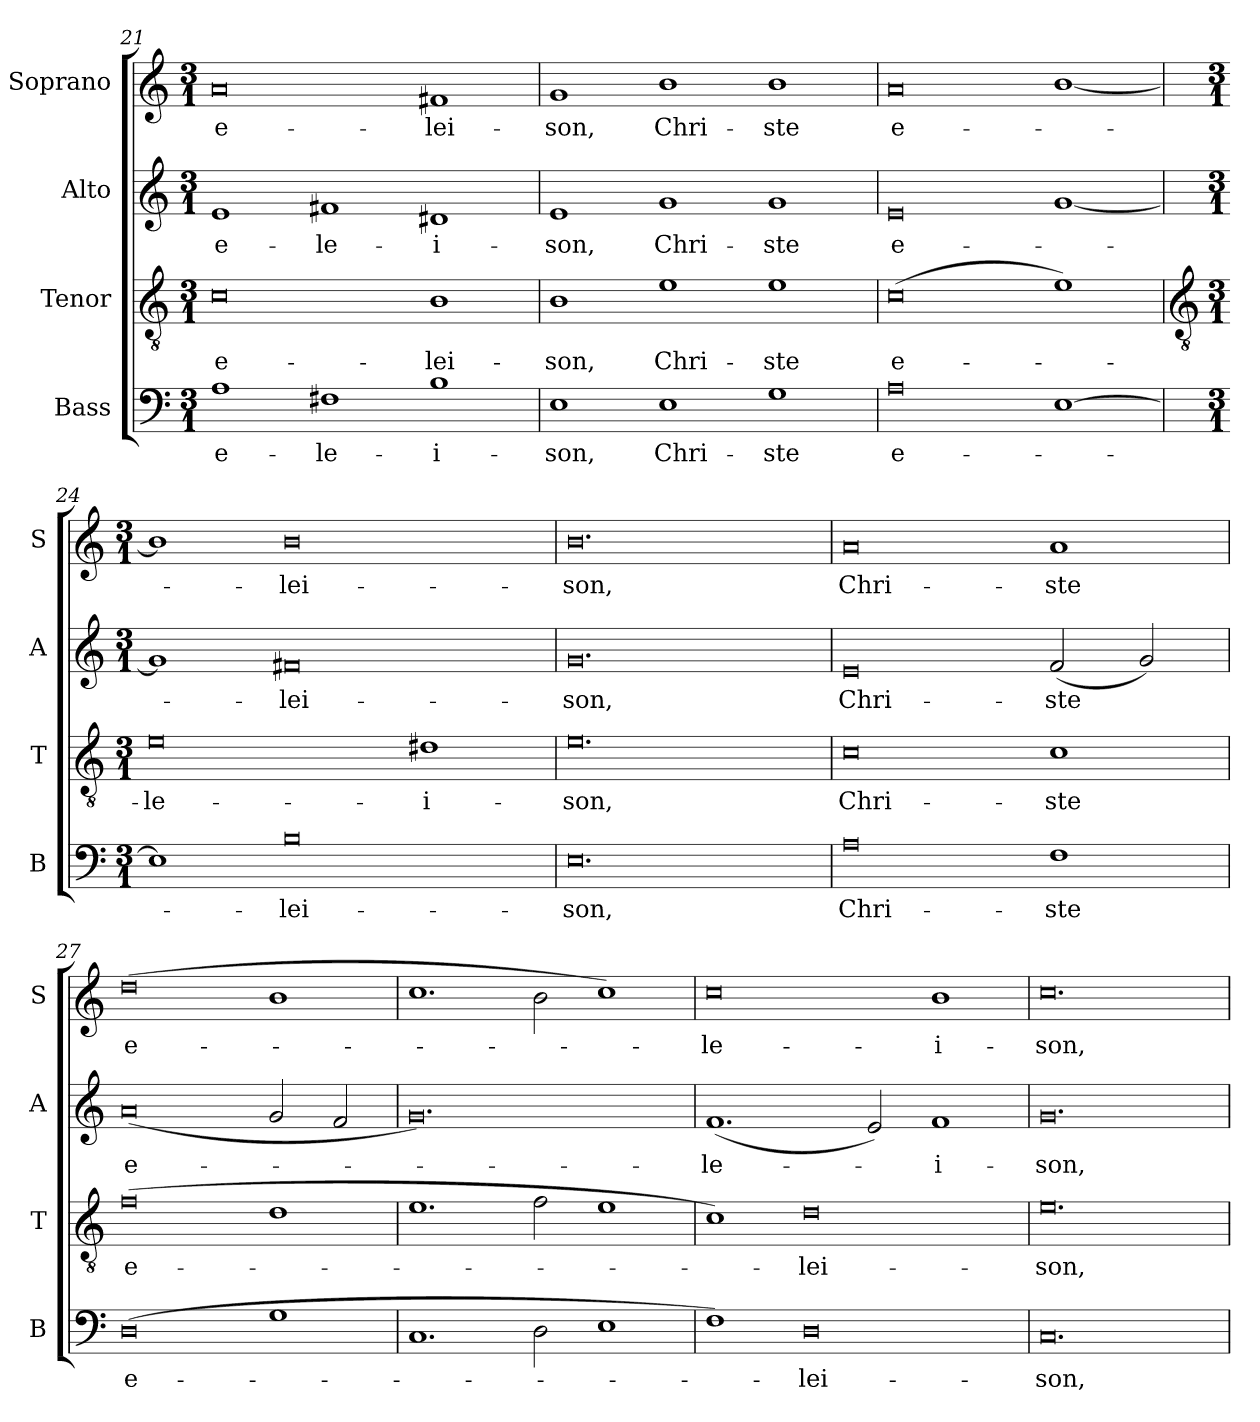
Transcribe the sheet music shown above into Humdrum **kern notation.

**kern	**text	**kern	**text	**kern	**text	**kern	**text
*part4	*part4	*part3	*part3	*part2	*part2	*part1	*part1
*staff4	*staff4	*staff3	*staff3	*staff2	*staff2	*staff1	*staff1
*I"Bass	*	*I"Tenor	*	*I"Alto	*	*I"Soprano	*
*I'B	*	*I'T	*	*I'A	*	*I'S	*
*clefF4	*	*clefGv2	*	*clefG2	*	*clefG2	*
*k[]	*	*k[]	*	*k[]	*	*k[]	*
*C:	*	*C:	*	*C:	*	*C:	*
*M3/1	*	*M3/1	*	*M3/1	*	*M3/1	*
=21	=21	=21	=21	=21	=21	=21	=21
!	!LO:LY:b	!	!LO:LY:b	!	!LO:LY:b	!	!LO:LY:b
1A	e-	0c	e-	1e	e-	0a	e-
!	!LO:LY:b	!	!	!	!LO:LY:b	!	!
1F#X	-le-	.	.	1f#X	-le-	.	.
!	!LO:LY:b	!	!LO:LY:b	!	!LO:LY:b	!	!LO:LY:b
1B	-i-	1B	-lei-	1d#X	-i-	1f#X	-lei-
=22	=22	=22	=22	=22	=22	=22	=22
!	!LO:LY:b	!	!LO:LY:b	!	!LO:LY:b	!	!LO:LY:b
1E	-son,	1B	-son,	1e	-son,	1g	-son,
!	!LO:LY:b	!	!LO:LY:b	!	!LO:LY:b	!	!LO:LY:b
1E	Chri-	1e	Chri-	1g	Chri-	1b	Chri-
!	!LO:LY:b	!	!LO:LY:b	!	!LO:LY:b	!	!LO:LY:b
1G	-ste	1e	-ste	1g	-ste	1b	-ste
=23	=23	=23	=23	=23	=23	=23	=23
!	!LO:LY:b	!	!LO:LY:b	!	!LO:LY:b	!	!LO:LY:b
0A	e-	(>0c	e-	0e	e-	0a	e-
[1E	.	1e)	.	[1g	.	[1b/	.
!!LO:LB:g=z
=24	=24	=24	=24	=24	=24	=24	=24
*	*	*clefGv2	*	*	*	*	*
*M3/1	*	*M3/1	*	*M3/1	*	*M3/1	*
!	!	!	!LO:LY:b	!	!	!	!
1E]	.	0e	le-	1g]	.	1b]	.
!	!LO:LY:b	!	!	!	!LO:LY:b	!	!LO:LY:b
0B	lei-	.	.	0f#X	lei-	0b	lei-
!	!	!	!LO:LY:b	!	!	!	!
.	.	1d#X	-i-	.	.	.	.
=25	=25	=25	=25	=25	=25	=25	=25
!	!LO:LY:b	!	!LO:LY:b	!	!LO:LY:b	!	!LO:LY:b
0.E	-son,	0.e	-son,	0.g	-son,	0.b	-son,
=26	=26	=26	=26	=26	=26	=26	=26
!	!LO:LY:b	!	!LO:LY:b	!	!LO:LY:b	!	!LO:LY:b
0A	Chri-	0c	Chri-	0e	Chri-	0a	Chri-
!	!LO:LY:b	!	!LO:LY:b	!	!LO:LY:b	!	!LO:LY:b
1F	-ste	1c	-ste	(<2f	-ste	1a	-ste
.	.	.	.	2g)	.	.	.
=27	=27	=27	=27	=27	=27	=27	=27
!	!LO:LY:b	!	!LO:LY:b	!	!LO:LY:b	!	!LO:LY:b
(>0D	e-	(>0f	e-	(<0a	e-	(>0dd	e-
1G	.	1d	.	2g	.	1b	.
.	.	.	.	2f	.	.	.
=28	=28	=28	=28	=28	=28	=28	=28
1.C	.	1.e	.	0.g)	.	1.cc	.
2D	.	2f	.	.	.	2b	.
1E	.	1e	.	.	.	1cc)	.
=29	=29	=29	=29	=29	=29	=29	=29
!	!	!	!	!	!LO:LY:b	!	!LO:LY:b
1F)	.	1c)	.	(<1.f	le-	0cc	le-
!	!LO:LY:b	!	!LO:LY:b	!	!	!	!
0D	lei-	0d	lei-	.	.	.	.
.	.	.	.	2e)	.	.	.
!	!	!	!	!	!LO:LY:b	!	!LO:LY:b
.	.	.	.	1f	i-	1b	-i-
=30	=30	=30	=30	=30	=30	=30	=30
!	!LO:LY:b	!	!LO:LY:b	!	!LO:LY:b	!	!LO:LY:b
0.C	-son,	0.e	-son,	0.g	-son,	0.cc	-son,
=	=	=	=	=	=	=	=
*-	*-	*-	*-	*-	*-	*-	*-
